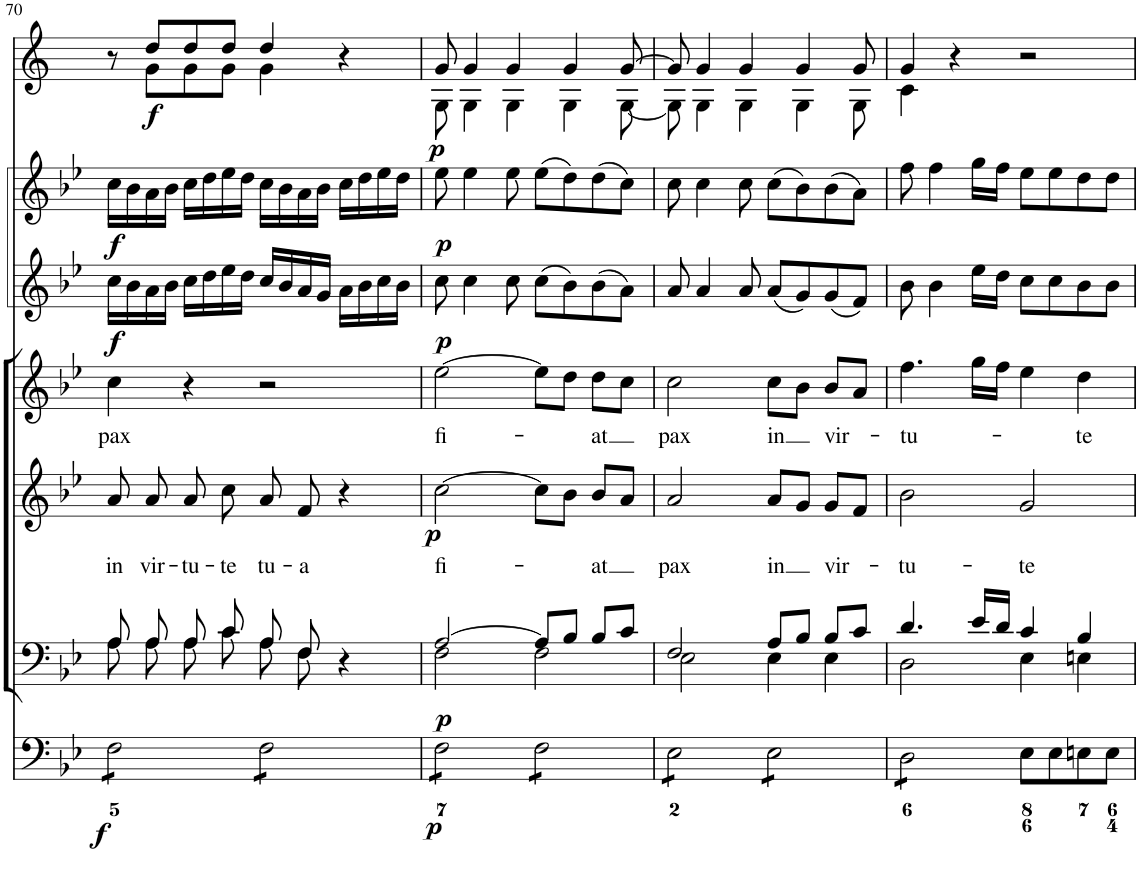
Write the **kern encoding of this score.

**kern	**dynam	**kern	**dynam	**kern	**text	**dynam	**kern	**text	**kern	**dynam	**kern	**dynam	**kern	**dynam
*part7	*part7	*part6	*part6	*part5	*part5	*part5	*part4	*part4	*part3	*part3	*part2	*part2	*part1	*part1
*staff7	*staff7	*staff6	*staff6	*staff5	*staff5	*staff5	*staff4	*staff4	*staff3	*staff3	*staff2	*staff2	*staff1	*staff1
*I"Organ	*	*I"Voice	*	*I"Alto	*	*	*I"Voice	*	*I"Violino 2	*	*I"Violino 1	*	*I"Clarini in B[b]	*
*	*	*	*	*	*	*	*	*	*I'Vln	*	*I'Vln	*	*	*
!!LO:PB:g=z
*clefF4	*	*clefF4	*	*clefG2	*	*	*clefG2	*	*clefG2	*	*clefG2	*	*clefG2	*
*	*	*	*	*	*	*	*	*	*	*	*	*	*Trd1c2	*
*k[b-e-]	*	*k[b-e-]	*	*k[b-e-]	*	*	*k[b-e-]	*	*k[b-e-]	*	*k[b-e-]	*	*k[]	*
*M4/4	*	*M4/4	*	*M4/4	*	*	*M4/4	*	*M4/4	*	*M4/4	*	*M4/4	*
*met(c)	*	*met(c)	*	*met(c)	*	*	*met(c)	*	*met(c)	*	*met(c)	*	*met(c)	*
=70	=70	=70	=70	=70	=70	=70	=70	=70	=70	=70	=70	=70	=70	=70
*	*	*^	*	*	*	*	*	*	*	*	*	*	*	*
!	!LO:DY:b	!	!	!	!	!LO:LY:b	!	!	!LO:LY:b	!	!LO:DY:b	!	!LO:DY:b	!	!
*	*	*	*	*	*	*	*	*	*	*	*	*	*	*^	*
*tremolo	*	*	*	*	*	*	*	*	*	*	*	*	*	*	*	*
8F\L	f	8A/	8A\	.	8a/	in	.	4cc\	pax	16cc\LL	f	16cc\LL	f	8r	8ryy	.
.	.	.	.	.	.	.	.	.	.	16b-\	.	16b-\	.	.	.	.
!	!	!	!	!	!	!LO:LY:b	!	!	!	!	!	!	!	!	!	!LO:DY:b
8F\	.	8A/	8A\	.	8a/	vir-	.	.	.	16a\	.	16a\	.	8dd/L	8g\L	f
.	.	.	.	.	.	.	.	.	.	16b-\JJ	.	16b-\JJ	.	.	.	.
!	!	!	!	!	!	!LO:LY:b	!	!	!	!	!	!	!	!	!	!
8F\	.	8A/	8A\	.	8a/	-tu-	.	4r	.	16cc\LL	.	16cc\LL	.	8dd/	8g\	.
.	.	.	.	.	.	.	.	.	.	16dd\	.	16dd\	.	.	.	.
!	!	!	!	!	!	!LO:LY:b	!	!	!	!	!	!	!	!	!	!
8F\J	.	8c/	8c\	.	8cc\	-te	.	.	.	16ee-\	.	16ee-\	.	8dd/J	8g\J	.
.	.	.	.	.	.	.	.	.	.	16dd\JJ	.	16dd\JJ	.	.	.	.
!	!	!	!	!	!	!LO:LY:b	!	!	!	!	!	!	!	!	!	!
8F\L	.	8A/	8A\	.	8a/	tu-	.	2r	.	16cc/LL	.	16cc\LL	.	4dd/	4g\	.
.	.	.	.	.	.	.	.	.	.	16b-/	.	16b-\	.	.	.	.
!	!	!	!	!	!	!LO:LY:b	!	!	!	!	!	!	!	!	!	!
8F\	.	8F/	8F\	.	8f/	-a	.	.	.	16a/	.	16a\	.	.	.	.
.	.	.	.	.	.	.	.	.	.	16g/JJ	.	16b-\JJ	.	.	.	.
8F\	.	4r	4ryy	.	4r	.	.	.	.	16a\LL	.	16cc\LL	.	4r	4ryy	.
.	.	.	.	.	.	.	.	.	.	16b-\	.	16dd\	.	.	.	.
8F\J	.	.	.	.	.	.	.	.	.	16cc\	.	16ee-\	.	.	.	.
.	.	.	.	.	.	.	.	.	.	16b-\JJ	.	16dd\JJ	.	.	.	.
=71	=71	=71	=71	=71	=71	=71	=71	=71	=71	=71	=71	=71	=71	=71	=71	=71
!	!LO:DY:b	!	!	!LO:DY:b	!	!LO:LY:b	!LO:DY:b	!	!LO:LY:b	!	!LO:DY:b	!	!LO:DY:b	!	!	!LO:DY:b
8F\L	p	[2A/	2F\	p	[2cc\	fi-	p	[2ee-\	fi-	8cc\	p	8ee-\	p	8g/	8G\	p
8F\	.	.	.	.	.	.	.	.	.	4cc\	.	4ee-\	.	4g/	4G\	.
8F\	.	.	.	.	.	.	.	.	.	.	.	.	.	.	.	.
8F\J	.	.	.	.	.	.	.	.	.	8cc\	.	8ee-\	.	4g/	4G\	.
8F\L	.	8A/L]	2F\	.	8cc\L]	.	.	8ee-\L]	.	(8cc\L	.	(8ee-\L	.	.	.	.
8F\	.	8B-/J	.	.	8b-\J	.	.	8dd\J	.	8b-\)	.	8dd\)	.	4g/	4G\	.
!	!	!	!	!	!	!LO:LY:b	!	!	!LO:LY:b	!	!	!	!	!	!	!
8F\	.	8B-/L	.	.	8b-/L	-at	.	8dd\L	-at	(8b-\	.	(8dd\	.	.	.	.
8F\J	.	8c/J	.	.	8a/J	.	.	8cc\J	.	8a\J)	.	8cc\J)	.	[8g/	[8G\	.
=72	=72	=72	=72	=72	=72	=72	=72	=72	=72	=72	=72	=72	=72	=72	=72	=72
!	!	!	!	!	!	!LO:LY:b	!	!	!LO:LY:b	!	!	!	!	!	!	!
8E-\L	.	2F/	2E-\	.	2a/	pax	.	2cc\	pax	8a/	.	8cc\	.	8g/]	8G\]	.
8E-\	.	.	.	.	.	.	.	.	.	4a/	.	4cc\	.	4g/	4G\	.
8E-\	.	.	.	.	.	.	.	.	.	.	.	.	.	.	.	.
8E-\J	.	.	.	.	.	.	.	.	.	8a/	.	8cc\	.	4g/	4G\	.
!	!	!	!	!	!	!LO:LY:b	!	!	!LO:LY:b	!	!	!	!	!	!	!
8E-\L	.	8A/L	4E-\	.	8a/L	in	.	8cc\L	in	(8a/L	.	(8cc\L	.	.	.	.
8E-\	.	8B-/J	.	.	8g/J	.	.	8b-\J	.	8g/)	.	8b-\)	.	4g/	4G\	.
!	!	!	!	!	!	!LO:LY:b	!	!	!LO:LY:b	!	!	!	!	!	!	!
8E-\	.	8B-/L	4E-\	.	8g/L	vir-	.	8b-/L	vir-	(8g/	.	(8b-\	.	.	.	.
8E-\J	.	8c/J	.	.	8f/J	.	.	8a/J	.	8f/J)	.	8a\J)	.	8g/	8G\	.
=73	=73	=73	=73	=73	=73	=73	=73	=73	=73	=73	=73	=73	=73	=73	=73	=73
!	!	!	!	!	!	!LO:LY:b	!	!	!LO:LY:b	!	!	!	!	!	!	!
8D\L	.	4.d/	2D\	.	2b-\	-tu-	.	4.ff\	-tu-	8b-\	.	8ff\	.	4g/	4c\	.
8D\	.	.	.	.	.	.	.	.	.	4b-\	.	4ff\	.	.	.	.
8D\	.	.	.	.	.	.	.	.	.	.	.	.	.	4r	2.ryy	.
8D\J	.	16e-/LL	.	.	.	.	.	16gg\LL	.	16ee-\LL	.	16gg\LL	.	.	.	.
*Xtremolo	*	*	*	*	*	*	*	*	*	*	*	*	*	*	*	*
.	.	16d/JJ	.	.	.	.	.	16ff\JJ	.	16dd\JJ	.	16ff\JJ	.	.	.	.
!	!	!	!	!	!	!LO:LY:b	!	!	!	!	!	!	!	!	!	!
8E-\L	.	4c/	4E-\	.	2g/	te	.	4ee-\	.	8cc\L	.	8ee-\L	.	2r	.	.
8E-\	.	.	.	.	.	.	.	.	.	8cc\	.	8ee-\	.	.	.	.
!	!	!	!	!	!	!	!	!	!LO:LY:b	!	!	!	!	!	!	!
8En\	.	4B-/	4En\	.	.	.	.	4dd\	-te	8b-\	.	8dd\	.	.	.	.
8E\J	.	.	.	.	.	.	.	.	.	8b-\J	.	8dd\J	.	.	.	.
*	*	*v	*v	*	*	*	*	*	*	*	*	*	*	*v	*v	*
=	=	=	=	=	=	=	=	=	=	=	=	=	=	=
*-	*-	*-	*-	*-	*-	*-	*-	*-	*-	*-	*-	*-	*-	*-
